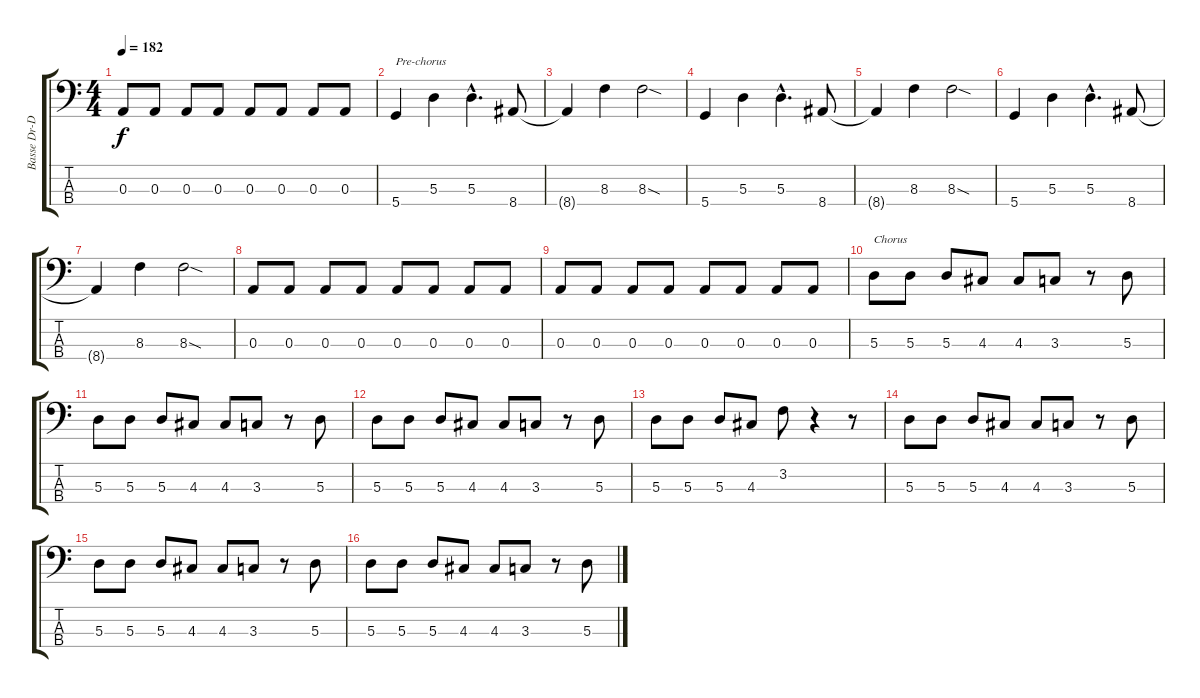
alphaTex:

\track ("Basse Dr-D" "Basse Dr-D") {instrument electricbassfinger}
\staff {score tabs}
\tuning (G2 D2 A1 D1) {hide}
\ts (4 4)
\tempo 182
\clef f4
\ks c
0.3.8{dy f} 0.3.8 0.3.8 0.3.8 0.3.8 0.3.8 0.3.8 0.3.8 |
5.4.4{txt "Pre-chorus"} 5.3.4 5.3{hac}.4{d} 8.4.8 |
8.4{t}.4 8.3.4 8.3{sod}.2 |
5.4.4 5.3.4 5.3{hac}.4{d} 8.4.8 |
8.4{t}.4 8.3.4 8.3{sod}.2 |
5.4.4 5.3.4 5.3{hac}.4{d} 8.4.8 |
8.4{t}.4 8.3.4 8.3{sod}.2 |
0.3.8 0.3.8 0.3.8 0.3.8 0.3.8 0.3.8 0.3.8 0.3.8 |
0.3.8 0.3.8 0.3.8 0.3.8 0.3.8 0.3.8 0.3.8 0.3.8 |
5.3.8{txt "Chorus"} 5.3.8 5.3.8 4.3.8 4.3.8 3.3.8 r.8 5.3.8 |
5.3.8 5.3.8 5.3.8 4.3.8 4.3.8 3.3.8 r.8 5.3.8 |
5.3.8 5.3.8 5.3.8 4.3.8 4.3.8 3.3.8 r.8 5.3.8 |
5.3.8 5.3.8 5.3.8 4.3.8 3.2.8 r.4 r.8 |
5.3.8 5.3.8 5.3.8 4.3.8 4.3.8 3.3.8 r.8 5.3.8 |
5.3.8 5.3.8 5.3.8 4.3.8 4.3.8 3.3.8 r.8 5.3.8 |
5.3.8 5.3.8 5.3.8 4.3.8 4.3.8 3.3.8 r.8 5.3.8
